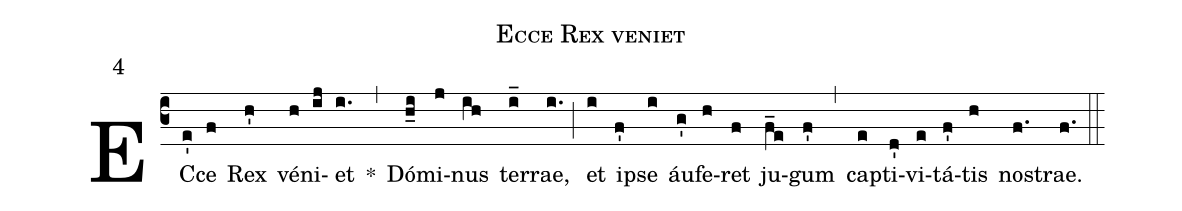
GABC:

name:Ecce Rex veniet;
mode:4;
annotation:4;
office-part:Antiphonae;
%%
(c3) EC(e')ce(f) Rex(h') vé(h)ni(ij)et(i.) *(,) Dó(h_i)mi(j)nus(ih) ter(i_)rae,(i.) (;) et(i) i(f')pse(i) áu(g')fe(h)ret(f) ju(f_e)gum(f') (,) cap(e)ti(d')vi(e)tá(f')tis(h) no(f.)strae.(f.) (::)
